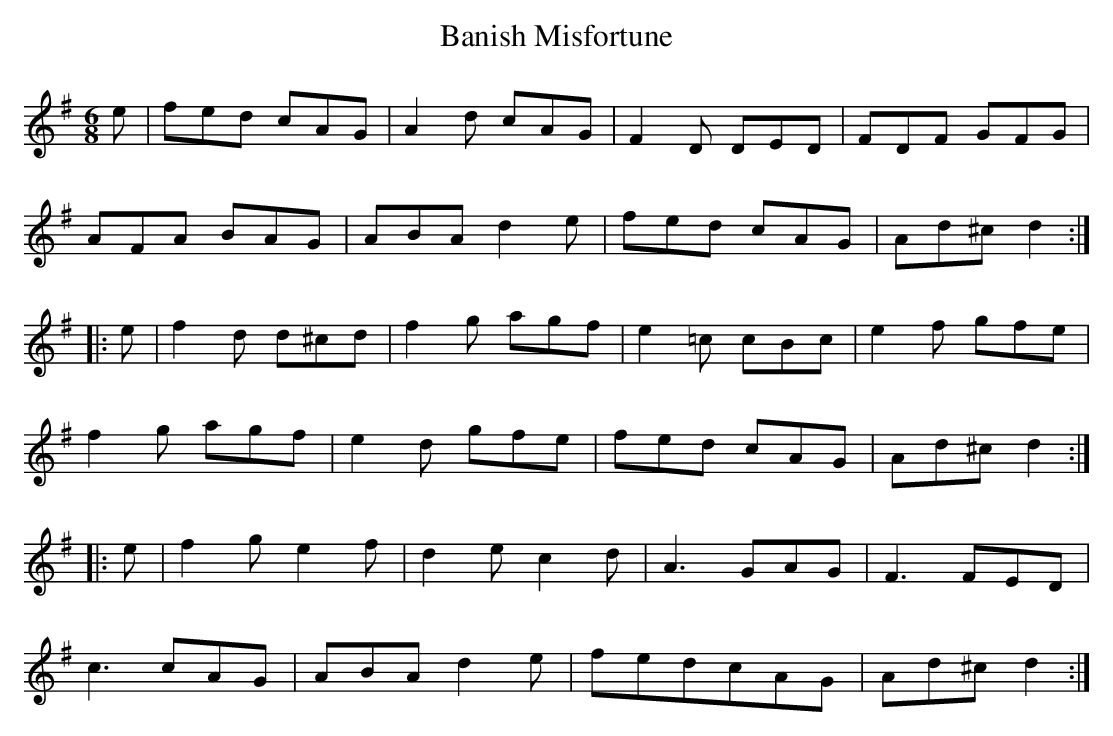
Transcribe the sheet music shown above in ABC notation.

X:1
T:Banish Misfortune
M:6/8
K:G major
e|fed cAG|A2d cAG|F2D DED|FDF GFG|
AFA BAG|ABA d2e|fed cAG|Ad^c d2:|
|:e|f2d d^cd|f2g agf|e2=c cBc|e2f gfe|
f2g agf|e2d gfe|fed cAG|Ad^c d2:|
|:e|f2g e2f|d2e c2d|A3 GAG|F3 FED|
c3 cAG|ABA d2e|fedcAG|Ad^c d2:|
